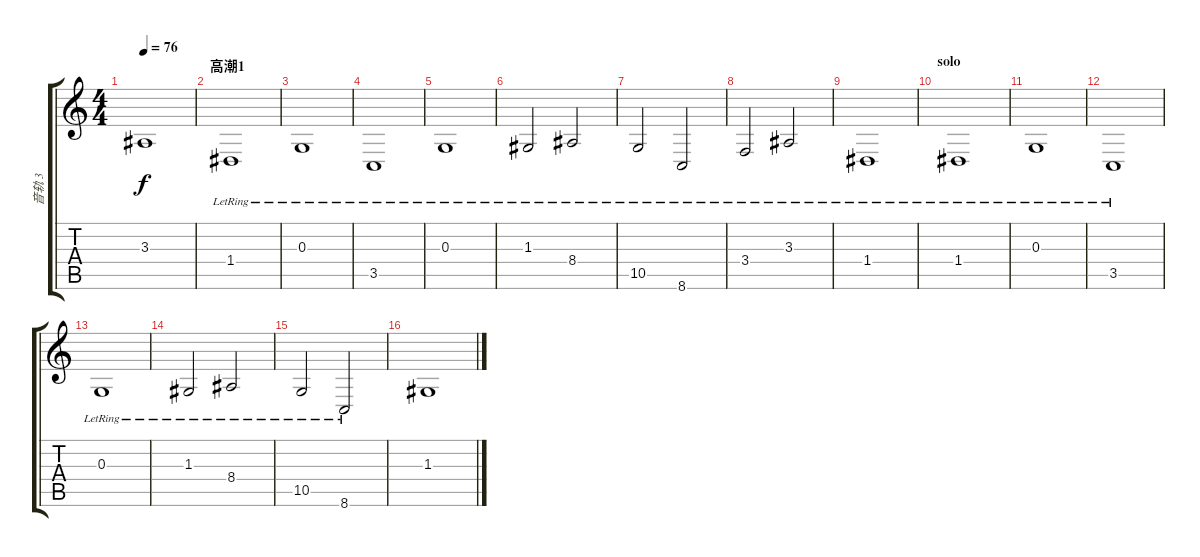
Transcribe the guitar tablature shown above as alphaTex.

\track ("音轨 3" "音轨 3") {instrument acousticgrandpiano}
\staff {score tabs}
\tuning (E4 B3 G3 D3 A2 E2) {hide}
\ts (4 4)
\tempo 76
\clef g2
\ks c
3.3.1{dy f} |
\section ("" "高潮1")
1.4{lr}.1 |
0.3{lr}.1 |
3.5{lr}.1 |
0.3{lr}.1 |
1.3{lr}.2 8.4{lr}.2 |
10.5{lr}.2 8.6{lr}.2 |
3.4{lr}.2 3.3{lr}.2 |
1.4{lr}.1 |
\section ("" "solo")
1.4{lr}.1 |
0.3{lr}.1 |
3.5{lr}.1 |
0.3{lr}.1 |
1.3{lr}.2 8.4{lr}.2 |
10.5{lr}.2 8.6{lr}.2 |
1.3.1
